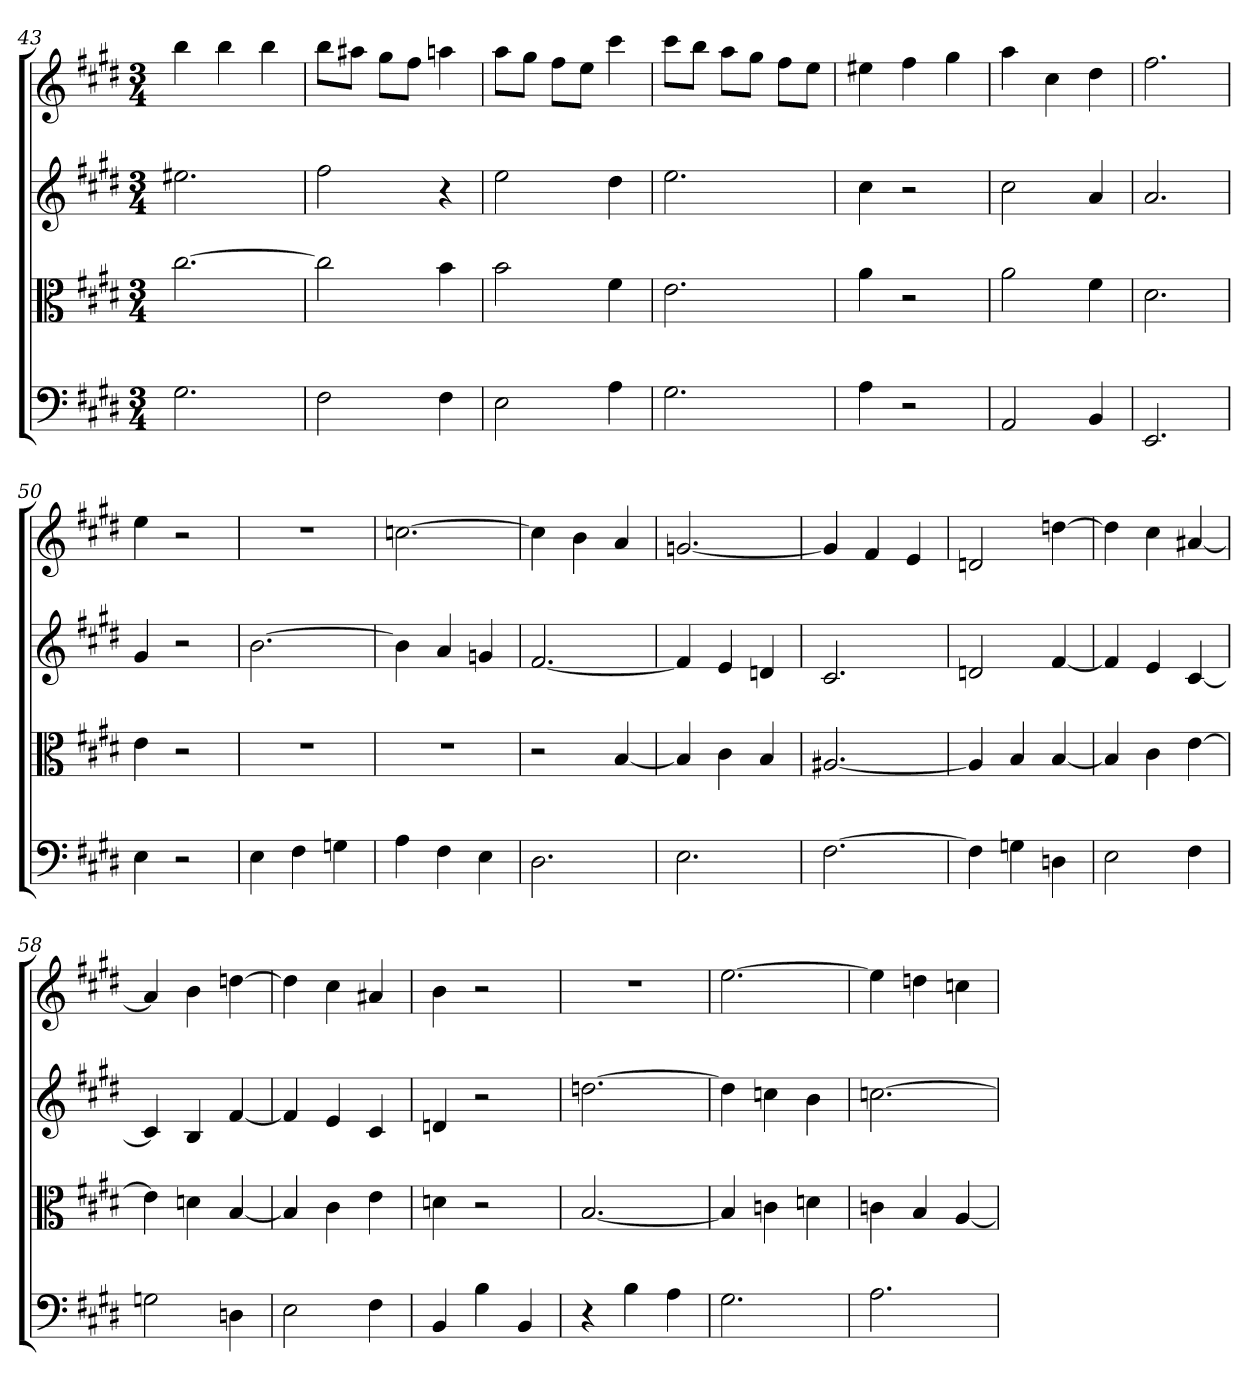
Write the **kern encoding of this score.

**kern	**kern	**kern	**kern
*part4	*part3	*part2	*part1
*staff4	*staff3	*staff2	*staff1
*clefF4	*clefC3	*	*
*k[f#c#g#d#]	*k[f#c#g#d#]	*k[f#c#g#d#]	*k[f#c#g#d#]
*E:	*E:	*E:	*E:
*M3/4	*M3/4	*M3/4	*M3/4
=43	=43	=43	=43
2.G#	[2.cc#	2.ee#X	4bb
.	.	.	4bb
.	.	.	4bb
=44	=44	=44	=44
2F#	2cc#]	2ff#	8bbL
.	.	.	8aa#XJ
.	.	.	8gg#L
.	.	.	8ff#J
4F#	4b	4r	4aan
=45	=45	=45	=45
2E	2b	2ee	8aaL
.	.	.	8gg#J
.	.	.	8ff#L
.	.	.	8eeJ
4A	4f#	4dd#	4ccc#
=46	=46	=46	=46
2.G#	2.e	2.ee	8ccc#L
.	.	.	8bbJ
.	.	.	8aaL
.	.	.	8gg#J
.	.	.	8ff#L
.	.	.	8eeJ
=47	=47	=47	=47
4A	4a	4cc#	4ee#X
2r	2r	2r	4ff#
.	.	.	4gg#
=48	=48	=48	=48
2AA	2a	2cc#	4aa
.	.	.	4cc#
4BB	4f#	4a	4dd#
=49	=49	=49	=49
2.EE	2.d#	2.a	2.ff#
=50	=50	=50	=50
4E	4e	4g#	4ee
2r	2r	2r	2r
=51	=51	=51	=51
4E	2.r	[2.b	2.r
4F#	.	.	.
4Gn	.	.	.
=52	=52	=52	=52
4A	2.r	4b]	[2.ccn
4F#	.	4a	.
4E	.	4gn	.
=53	=53	=53	=53
2.D#	2r	[2.f#	4cc]
.	.	.	4b
.	[4B	.	4a
=54	=54	=54	=54
2.E	4B]	4f#]	[2.gn
.	4c#	4e	.
.	4B	4dn	.
=55	=55	=55	=55
[2.F#	[2.A#X	2.c#	4g]
.	.	.	4f#
.	.	.	4e
=56	=56	=56	=56
4F#]	4A#]	2dn	2dn
4Gn	4B	.	.
4Dn	[4B	[4f#	[4ddn
=57	=57	=57	=57
2E	4B]	4f#]	4dd]
.	4c#	4e	4cc#
4F#	[4e	[4c#	[4a#X
=58	=58	=58	=58
2Gn	4e]	4c#]	4a#]
.	4dn	4B	4b
4Dn	[4B	[4f#	[4ddn
=59	=59	=59	=59
2E	4B]	4f#]	4dd]
.	4c#	4e	4cc#
4F#	4e	4c#	4a#X
=60	=60	=60	=60
4BB	4dn	4dn	4b
4B	2r	2r	2r
4BB	.	.	.
=61	=61	=61	=61
4r	[2.B	[2.ddn	2.r
4B	.	.	.
4A	.	.	.
=62	=62	=62	=62
2.G#	4B]	4dd]	[2.ee
.	4cn	4ccn	.
.	4dn	4b	.
=63	=63	=63	=63
2.A	4cn	[2.ccn	4ee]
.	4B	.	4ddn
.	[4A	.	4ccn
=	=	=	=
*-	*-	*-	*-
